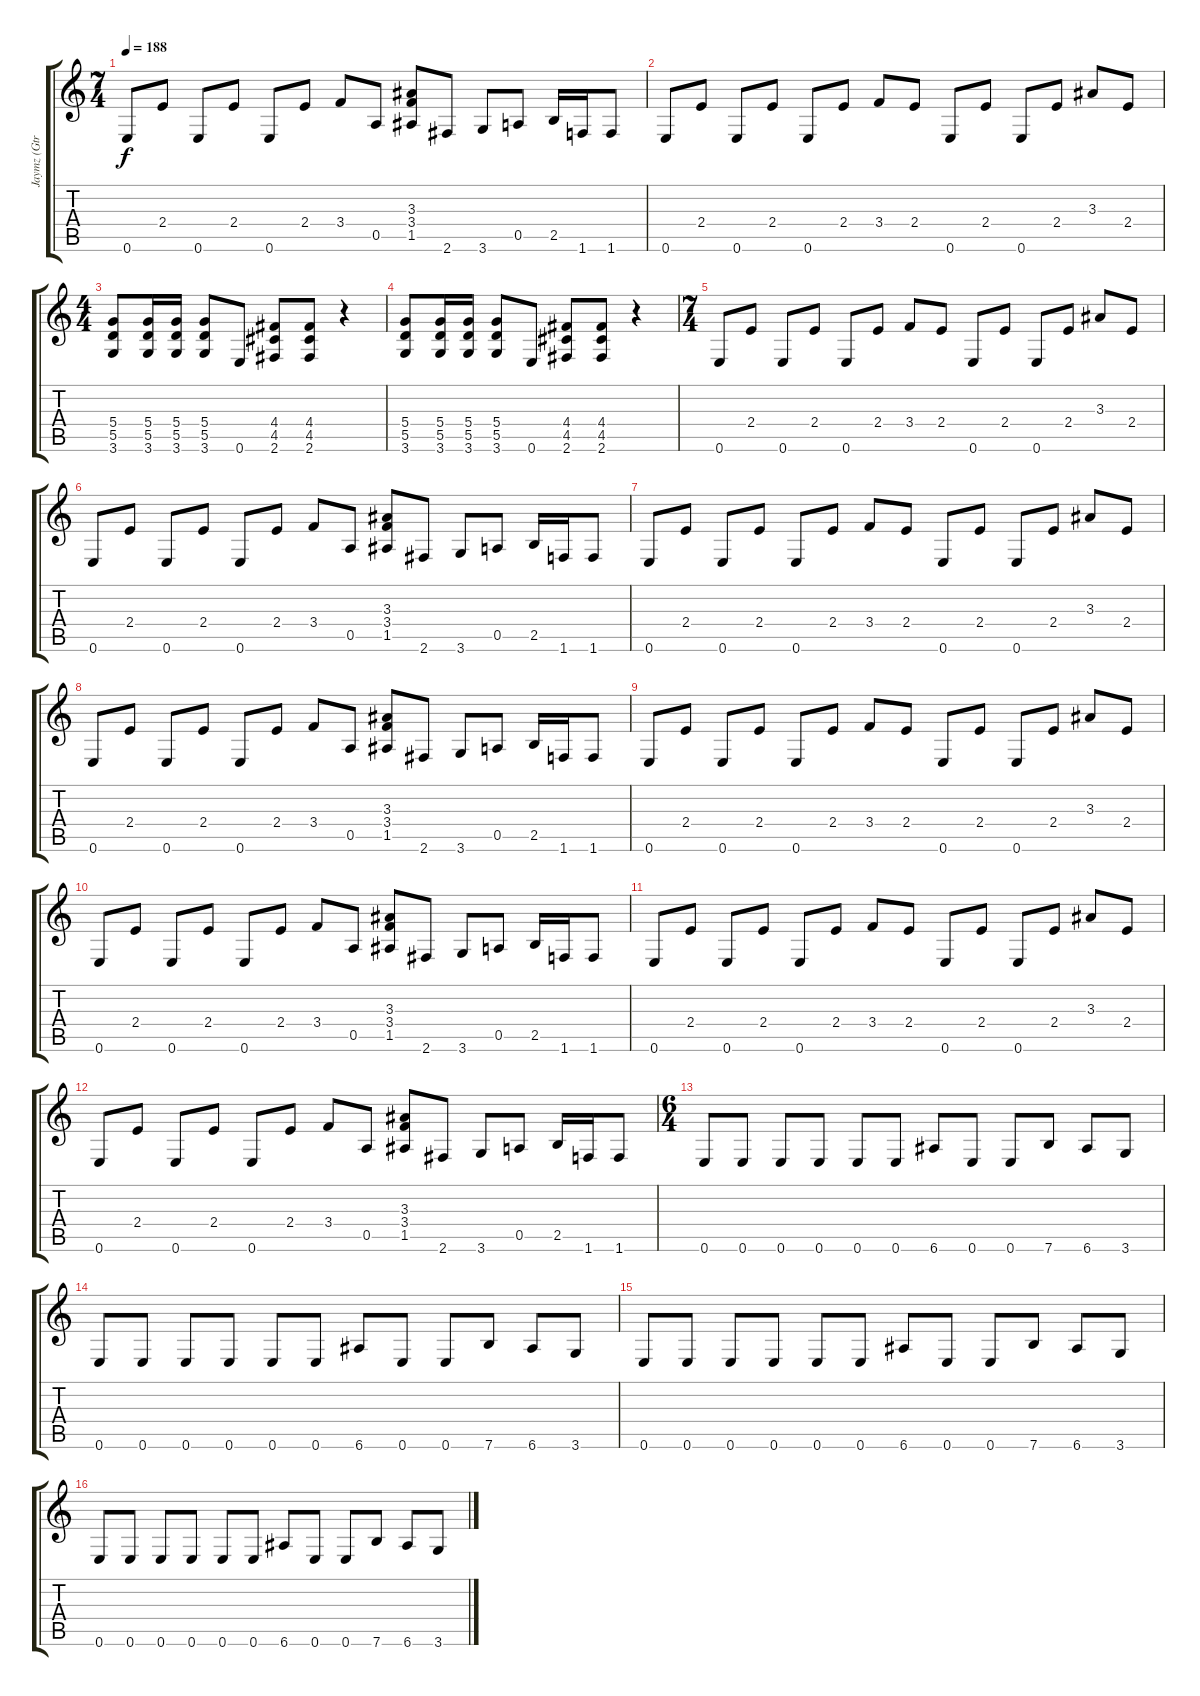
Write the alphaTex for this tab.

\track ("Jaymz (Gtr 1)" "Jaymz (Gtr") {instrument distortionguitar}
\staff {score tabs}
\tuning (E4 B3 G3 D3 A2 E2) {hide}
\ts (7 4)
\tempo 188
\clef g2
\ks c
0.6.8{dy f} 2.4.8 0.6.8 2.4.8 0.6.8 2.4.8 3.4.8 0.5.8 (3.3 3.4 1.5).8 2.6.8 3.6.8 0.5.8 2.5.16 1.6.16 1.6.8 |
0.6.8 2.4.8 0.6.8 2.4.8 0.6.8 2.4.8 3.4.8 2.4.8 0.6.8 2.4.8 0.6.8 2.4.8 3.3.8 2.4.8 |
\ts (4 4)
(5.4 5.5 3.6).8 (5.4 5.5 3.6).16 (5.4 5.5 3.6).16 (5.4 5.5 3.6).8 0.6.8 (4.4 4.5 2.6).8 (4.4 4.5 2.6).8 r.4 |
(5.4 5.5 3.6).8 (5.4 5.5 3.6).16 (5.4 5.5 3.6).16 (5.4 5.5 3.6).8 0.6.8 (4.4 4.5 2.6).8 (4.4 4.5 2.6).8 r.4 |
\ts (7 4)
0.6.8 2.4.8 0.6.8 2.4.8 0.6.8 2.4.8 3.4.8 2.4.8 0.6.8 2.4.8 0.6.8 2.4.8 3.3.8 2.4.8 |
0.6.8 2.4.8 0.6.8 2.4.8 0.6.8 2.4.8 3.4.8 0.5.8 (3.3 3.4 1.5).8 2.6.8 3.6.8 0.5.8 2.5.16 1.6.16 1.6.8 |
0.6.8 2.4.8 0.6.8 2.4.8 0.6.8 2.4.8 3.4.8 2.4.8 0.6.8 2.4.8 0.6.8 2.4.8 3.3.8 2.4.8 |
0.6.8 2.4.8 0.6.8 2.4.8 0.6.8 2.4.8 3.4.8 0.5.8 (3.3 3.4 1.5).8 2.6.8 3.6.8 0.5.8 2.5.16 1.6.16 1.6.8 |
0.6.8 2.4.8 0.6.8 2.4.8 0.6.8 2.4.8 3.4.8 2.4.8 0.6.8 2.4.8 0.6.8 2.4.8 3.3.8 2.4.8 |
0.6.8 2.4.8 0.6.8 2.4.8 0.6.8 2.4.8 3.4.8 0.5.8 (3.3 3.4 1.5).8 2.6.8 3.6.8 0.5.8 2.5.16 1.6.16 1.6.8 |
0.6.8 2.4.8 0.6.8 2.4.8 0.6.8 2.4.8 3.4.8 2.4.8 0.6.8 2.4.8 0.6.8 2.4.8 3.3.8 2.4.8 |
0.6.8 2.4.8 0.6.8 2.4.8 0.6.8 2.4.8 3.4.8 0.5.8 (3.3 3.4 1.5).8 2.6.8 3.6.8 0.5.8 2.5.16 1.6.16 1.6.8 |
\ts (6 4)
0.6.8 0.6.8 0.6.8 0.6.8 0.6.8 0.6.8 6.6.8 0.6.8 0.6.8 7.6.8 6.6.8 3.6.8 |
0.6.8 0.6.8 0.6.8 0.6.8 0.6.8 0.6.8 6.6.8 0.6.8 0.6.8 7.6.8 6.6.8 3.6.8 |
0.6.8 0.6.8 0.6.8 0.6.8 0.6.8 0.6.8 6.6.8 0.6.8 0.6.8 7.6.8 6.6.8 3.6.8 |
0.6.8 0.6.8 0.6.8 0.6.8 0.6.8 0.6.8 6.6.8 0.6.8 0.6.8 7.6.8 6.6.8 3.6.8
